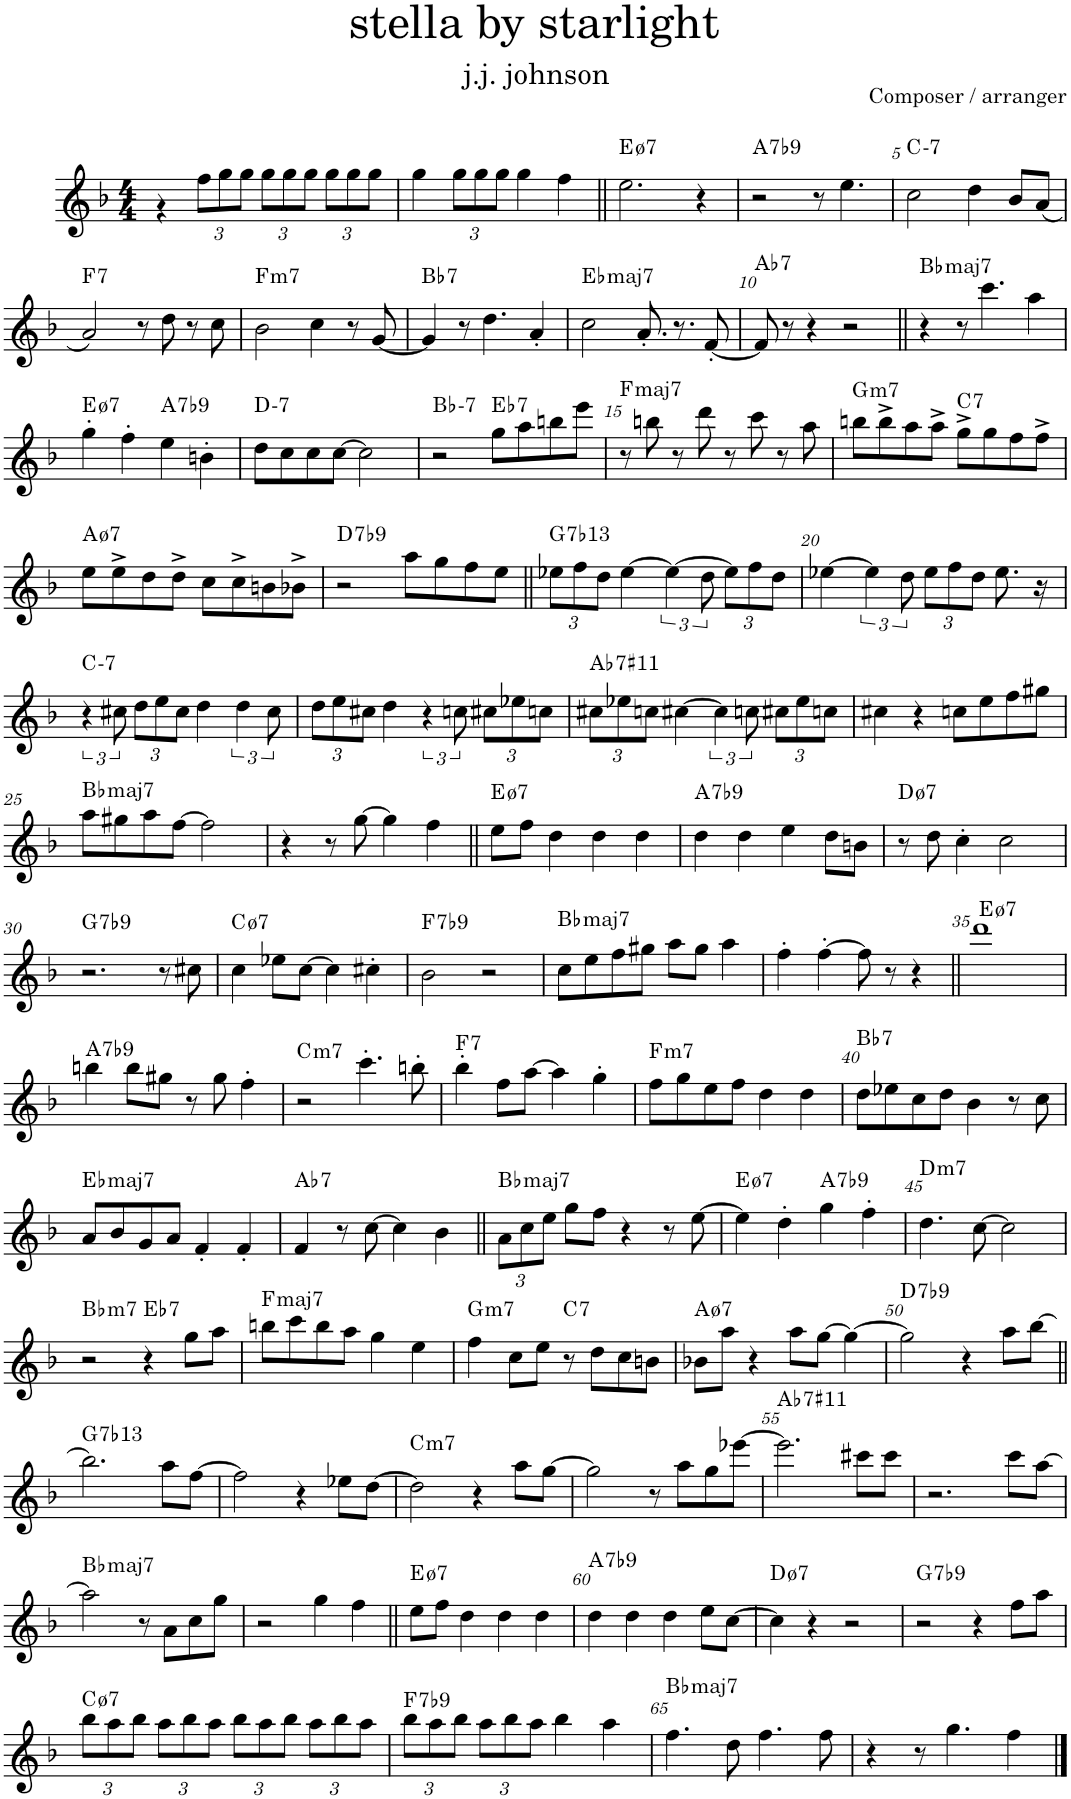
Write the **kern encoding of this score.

**kern	**harte
*part1	*part1
*staff1	*
*I"Piano	*
*I'Pno.	*
*clefG2	*
*k[b-]	*
*M4/4	*
=1	=1
4rg	.
*Xbrackettup	*
12ff\L	.
12gg\	.
12gg\J	.
12gg\L	.
12gg\	.
12gg\J	.
12gg\L	.
12gg\	.
12gg\J	.
=2	=2
4gg\	.
12gg\L	.
12gg\	.
12gg\J	.
4gg\	.
4ff\	.
=3||	=3||
!	!LO:H:kt=7
2.ee\	E:hdim7
4r	.
=4	=4
!	!LO:H:kt=7
2r	A:7(b9)
8r	.
4.ee\	.
=5	=5
!	!LO:H:kt=7
2cc\	C:min7
4dd\	.
8b-/L	.
(8a/J	.
!!LO:LB:g=z
=6	=6
!	!LO:H:kt=7
2a/)	F:7
8r	.
8dd\	.
8r	.
8cc\	.
=7	=7
!	!LO:H:kt=m7
2b-\	F:min7
4cc\	.
8r	.
[8g/	.
=8	=8
!	!LO:H:kt=7
4g/]	Bb:7
8r	.
4.dd\	.
4a'/	.
=9	=9
!	!LO:H:kt=maj7
2cc\	Eb:maj7
8.a'/	.
8.r	.
[8f'/	.
=10	=10
!	!LO:H:kt=7
8f/]	Ab:7
8r	.
4r	.
2r	.
=11||	=11||
!	!LO:H:kt=maj7
4r	Bb:maj7
8r	.
4.ccc\	.
4aa\	.
!!LO:LB:g=z
=12	=12
!	!LO:H:kt=7
4gg'\	E:hdim7
4ff'\	.
!	!LO:H:kt=7
4ee\	A:7(b9)
4bn'\	.
=13	=13
!	!LO:H:kt=7
8dd\L	D:min7
8cc\	.
8cc\	.
[8cc\J	.
2cc\]	.
=14	=14
!	!LO:H:kt=7
2r	Bb:min7
!	!LO:H:kt=7
8gg\L	Eb:7
8aa\	.
8bbn\	.
8eee\J	.
=15	=15
!	!LO:H:kt=maj7
8r	F:maj7
8bbn\	.
8r	.
8ddd\	.
8r	.
8ccc\	.
8r	.
8aa\	.
=16	=16
!	!LO:H:kt=m7
8bbn\L	G:min7
8bb^\	.
8aa\	.
8aa^\J	.
!	!LO:H:kt=7
8gg^\L	C:7
8gg\	.
8ff\	.
8ff^\J	.
!!LO:LB:g=z
=17	=17
!	!LO:H:kt=7
8ee\L	A:hdim7
8ee^\	.
8dd\	.
8dd^\J	.
8cc\L	.
8cc^\	.
8bn\	.
8b-X^\J	.
=18	=18
!	!LO:H:kt=7
2r	D:7(b9)
8aa\L	.
8gg\	.
8ff\	.
8ee\J	.
=19||	=19||
!	!LO:H:kt=7
12ee-X\L	G:7(b13)
12ff\	.
12dd\J	.
[4ee-\	.
*brackettup	*
6ee-\_	.
12dd\	.
*Xbrackettup	*
12ee-\L]	.
12ff\	.
12dd\J	.
=20	=20
[4ee-X\	.
*brackettup	*
6ee-\]	.
12dd\	.
*Xbrackettup	*
12ee-\L	.
12ff\	.
12dd\J	.
8.ee-\	.
16r	.
!!LO:LB:g=z
=21	=21
*brackettup	*
!	!LO:H:kt=7
6r	C:min7
12cc#X\	.
*Xbrackettup	*
12dd\L	.
12ee\	.
12cc#\J	.
4dd\	.
*brackettup	*
6dd\	.
12cc#\	.
=22	=22
*Xbrackettup	*
12dd\L	.
12ee\	.
12cc#X\J	.
4dd\	.
*brackettup	*
6r	.
12ccn\	.
*Xbrackettup	*
12cc#X\L	.
12ee-X\	.
12ccn\J	.
=23	=23
!	!LO:H:kt=7
12cc#X\L	Ab:7(#11)
12ee-X\	.
12ccn\J	.
[4cc#X\	.
*brackettup	*
6cc#\]	.
12ccn\	.
*Xbrackettup	*
12cc#X\L	.
12ee-\	.
12ccn\J	.
=24	=24
4cc#X\	.
4r	.
8ccn\L	.
8ee\	.
8ff\	.
8gg#X\J	.
!!LO:LB:g=z
=25	=25
!	!LO:H:kt=maj7
8aa\L	Bb:maj7
8gg#X\	.
8aa\	.
[8ff\J	.
2ff\]	.
=26	=26
4r	.
8r	.
[8gg\	.
4gg\]	.
4ff\	.
=27||	=27||
!	!LO:H:kt=7
8ee\L	E:hdim7
8ff\J	.
4dd\	.
4dd\	.
4dd\	.
=28	=28
!	!LO:H:kt=7
4dd\	A:7(b9)
4dd\	.
4ee\	.
8dd\L	.
8bn\J	.
=29	=29
!	!LO:H:kt=7
8r	D:hdim7
8dd\	.
4cc'\	.
2cc\	.
!!LO:LB:g=z
=30	=30
!	!LO:H:kt=7
2.r	G:7(b9)
8r	.
8cc#X\	.
=31	=31
!	!LO:H:kt=7
4cc\	C:hdim7
8ee-X\L	.
[8cc\J	.
4cc\]	.
4cc#X'\	.
=32	=32
!	!LO:H:kt=7
2b-\	F:7(b9)
2r	.
=33	=33
!	!LO:H:kt=maj7
8cc\L	Bb:maj7
8ee\	.
8ff\	.
8gg#X\J	.
8aa\L	.
8gg#\J	.
4aa\	.
=34	=34
4ff'\	.
[4ff'\	.
8ff\]	.
8r	.
4r	.
=35||	=35||
!	!LO:H:kt=7
1ddd	E:hdim7
!!LO:LB:g=z
=36	=36
!	!LO:H:kt=7
4bbn\	A:7(b9)
8bb\L	.
8gg#X\J	.
8r	.
8gg#\	.
4ff'\	.
=37	=37
!	!LO:H:kt=m7
2r	C:min7
4.ccc'\	.
8bbn'\	.
=38	=38
!	!LO:H:kt=7
4bb-'\	F:7
8ff\L	.
[8aa\J	.
4aa\]	.
4gg'\	.
=39	=39
!	!LO:H:kt=m7
8ff\L	F:min7
8gg\	.
8ee\	.
8ff\J	.
4dd\	.
4dd\	.
=40	=40
!	!LO:H:kt=7
8dd\L	Bb:7
8ee-X\	.
8cc\	.
8dd\J	.
4b-\	.
8r	.
8cc\	.
!!LO:LB:g=z
=41	=41
!	!LO:H:kt=maj7
8a/L	Eb:maj7
8b-/	.
8g/	.
8a/J	.
4f'/	.
4f'/	.
=42	=42
!	!LO:H:kt=7
4f/	Ab:7
8r	.
[8cc\	.
4cc\]	.
4b-\	.
=43||	=43||
!	!LO:H:kt=maj7
12a\L	Bb:maj7
12cc\	.
12ee\J	.
8gg\L	.
8ff\J	.
4r	.
8r	.
[8ee\	.
=44	=44
!	!LO:H:kt=7
4ee\]	E:hdim7
4dd'\	.
!	!LO:H:kt=7
4gg\	A:7(b9)
4ff'\	.
=45	=45
!	!LO:H:kt=m7
4.dd\	D:min7
[8cc\	.
2cc\]	.
!!LO:LB:g=z
=46	=46
!	!LO:H:kt=m7
2r	Bb:min7
!	!LO:H:kt=7
4r	Eb:7
8gg\L	.
8aa\J	.
=47	=47
!	!LO:H:kt=maj7
8bbn\L	F:maj7
8ccc\	.
8bb\	.
8aa\J	.
4gg\	.
4ee\	.
=48	=48
!	!LO:H:kt=m7
4ff\	G:min7
8cc\L	.
8ee\J	.
!	!LO:H:kt=7
8r	C:7
8dd\L	.
8cc\	.
8bn\J	.
=49	=49
!	!LO:H:kt=7
8b-X\L	A:hdim7
8aa\J	.
4r	.
8aa\L	.
[8gg\J	.
4gg\_	.
=50	=50
!	!LO:H:kt=7
2gg\]	D:7(b9)
4r	.
8aa\L	.
[8bb-\J	.
!!LO:LB:g=z
=51||	=51||
!	!LO:H:kt=7
2.bb-\]	G:7(b13)
8aa\L	.
[8ff\J	.
=52	=52
2ff\]	.
4r	.
8ee-X\L	.
[8dd\J	.
=53	=53
!	!LO:H:kt=m7
2dd\]	C:min7
4r	.
8aa\L	.
[8gg\J	.
=54	=54
2gg\]	.
8r	.
8aa\L	.
8gg\	.
[8eee-X\J	.
=55	=55
!	!LO:H:kt=7
2.eee-\]	Ab:7(#11)
8ccc#X\L	.
8ccc#\J	.
=56	=56
2.r	.
8ccc\L	.
[8aa\J	.
!!LO:LB:g=z
=57	=57
!	!LO:H:kt=maj7
2aa\]	Bb:maj7
8r	.
8a\L	.
8cc\	.
8gg\J	.
=58	=58
2r	.
4gg\	.
4ff\	.
=59||	=59||
!	!LO:H:kt=7
8ee\L	E:hdim7
8ff\J	.
4dd\	.
4dd\	.
4dd\	.
=60	=60
!	!LO:H:kt=7
4dd\	A:7(b9)
4dd\	.
4dd\	.
8ee\L	.
[8cc\J	.
=61	=61
!	!LO:H:kt=7
4cc\]	D:hdim7
4r	.
2r	.
=62	=62
!	!LO:H:kt=7
2r	G:7(b9)
4r	.
8ff\L	.
8aa\J	.
!!LO:LB:g=z
=63	=63
!	!LO:H:kt=7
12bb-\L	C:hdim7
12aa\	.
12bb-\J	.
12aa\L	.
12bb-\	.
12aa\J	.
12bb-\L	.
12aa\	.
12bb-\J	.
12aa\L	.
12bb-\	.
12aa\J	.
=64	=64
!	!LO:H:kt=7
12bb-\L	F:7(b9)
12aa\	.
12bb-\J	.
12aa\L	.
12bb-\	.
12aa\J	.
4bb-\	.
4aa\	.
=65	=65
!	!LO:H:kt=maj7
4.ff\	Bb:maj7
8dd\	.
4.ff\	.
8ff\	.
=66	=66
4r	.
8r	.
4.gg\	.
4ff\	.
==	==
*-	*-
